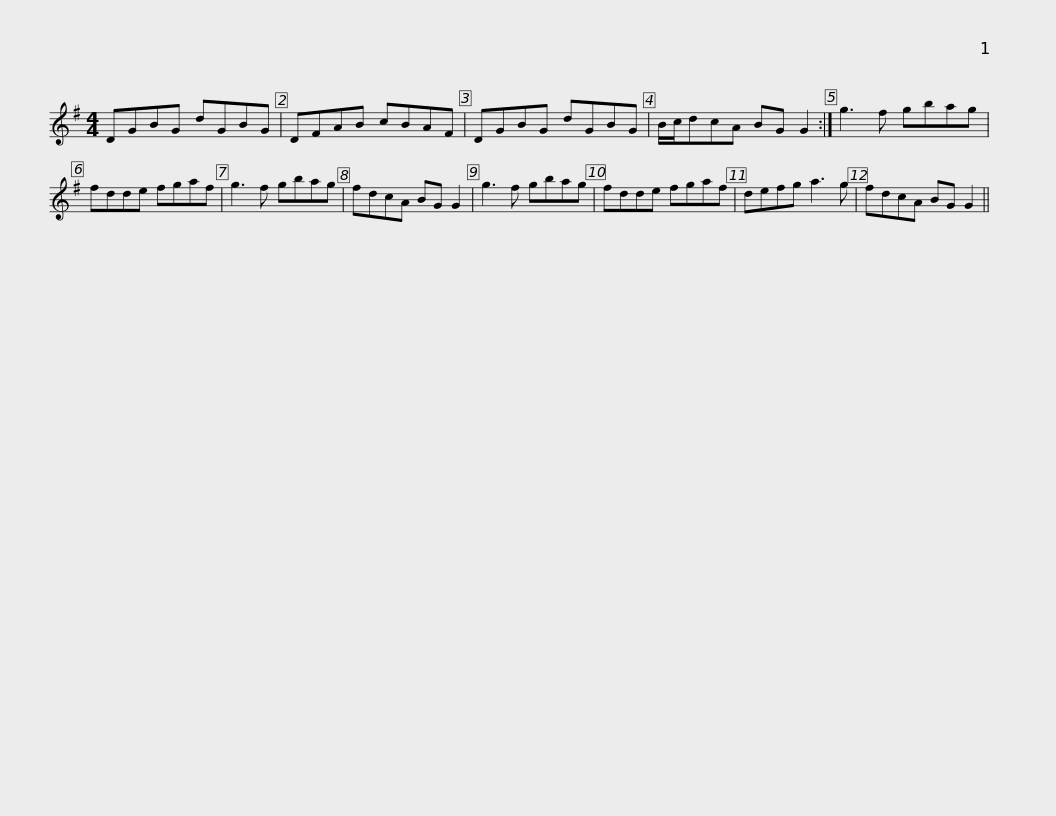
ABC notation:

X:1
L:1/8
M:4/4
I:linebreak $
K:G
V:1 treble
V:1
 DGBG dGBG | DFAB cBAF | DGBG dGBG | B/c/dcA BG G2 :| g3 f gbag |$ %5
 fdde fgaf | g3 f gbag | fdcA BG G2 | g3 f gbag | fdde fgaf | %10
 defg a3 g |$ fdcA BG G2 || %12
